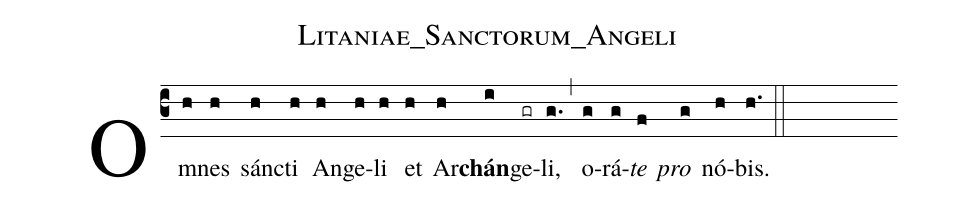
name:Litaniae_Sanctorum_Angeli;
def-m1: \grealign;
%%
(c3) Om([em1]h)nes(h) sánc([em1]h)ti(h) An([em1]h)ge(h)li(h) et(h) Ar([em1]h)<b>chán</b>([em1]i)ge([em1]gr)li,([em1]g.) (,)
o([em1]g)rá([em1]g)<i>te</i>([em1]f) <i>pro</i>([em1]g) nó([em1]h)bis.([em1]h.) (::)
